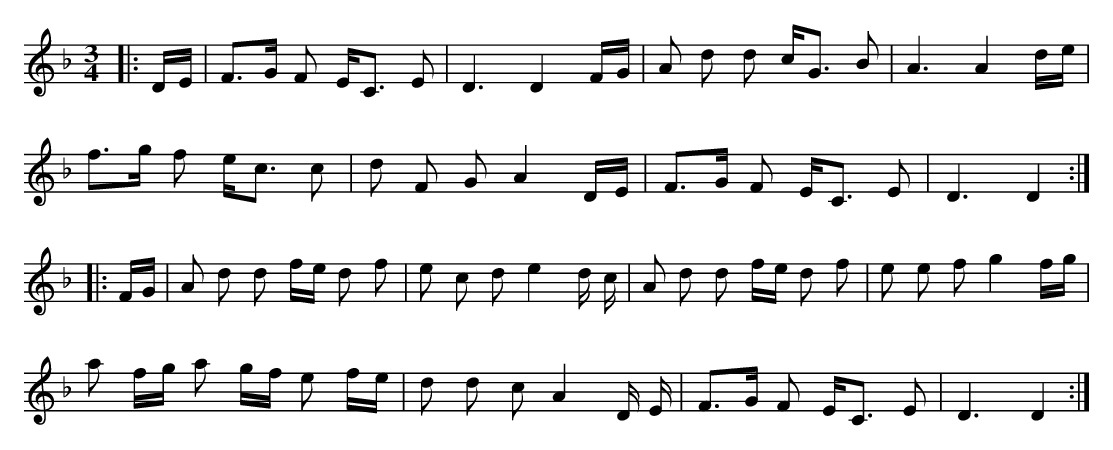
X:1
M:3/4
K:Dmin
|:D/E/|F>G F E<C E|D3 D2 F/G/|A d d c<G B|A3 A2 d/e/|
f>g f e<c c|d F G A2 D/E/|F>G F E<C E|D3 D2:|
|:F/G/|A d d f/e/ d f|e c d e2 d/ c/|A d d f/e/ d f|e e f g2 f/g/|
a f/g/ a g/f/ e f/e/|d d c A2 D/ E/|F>G F E<C E|D3 D2:|
